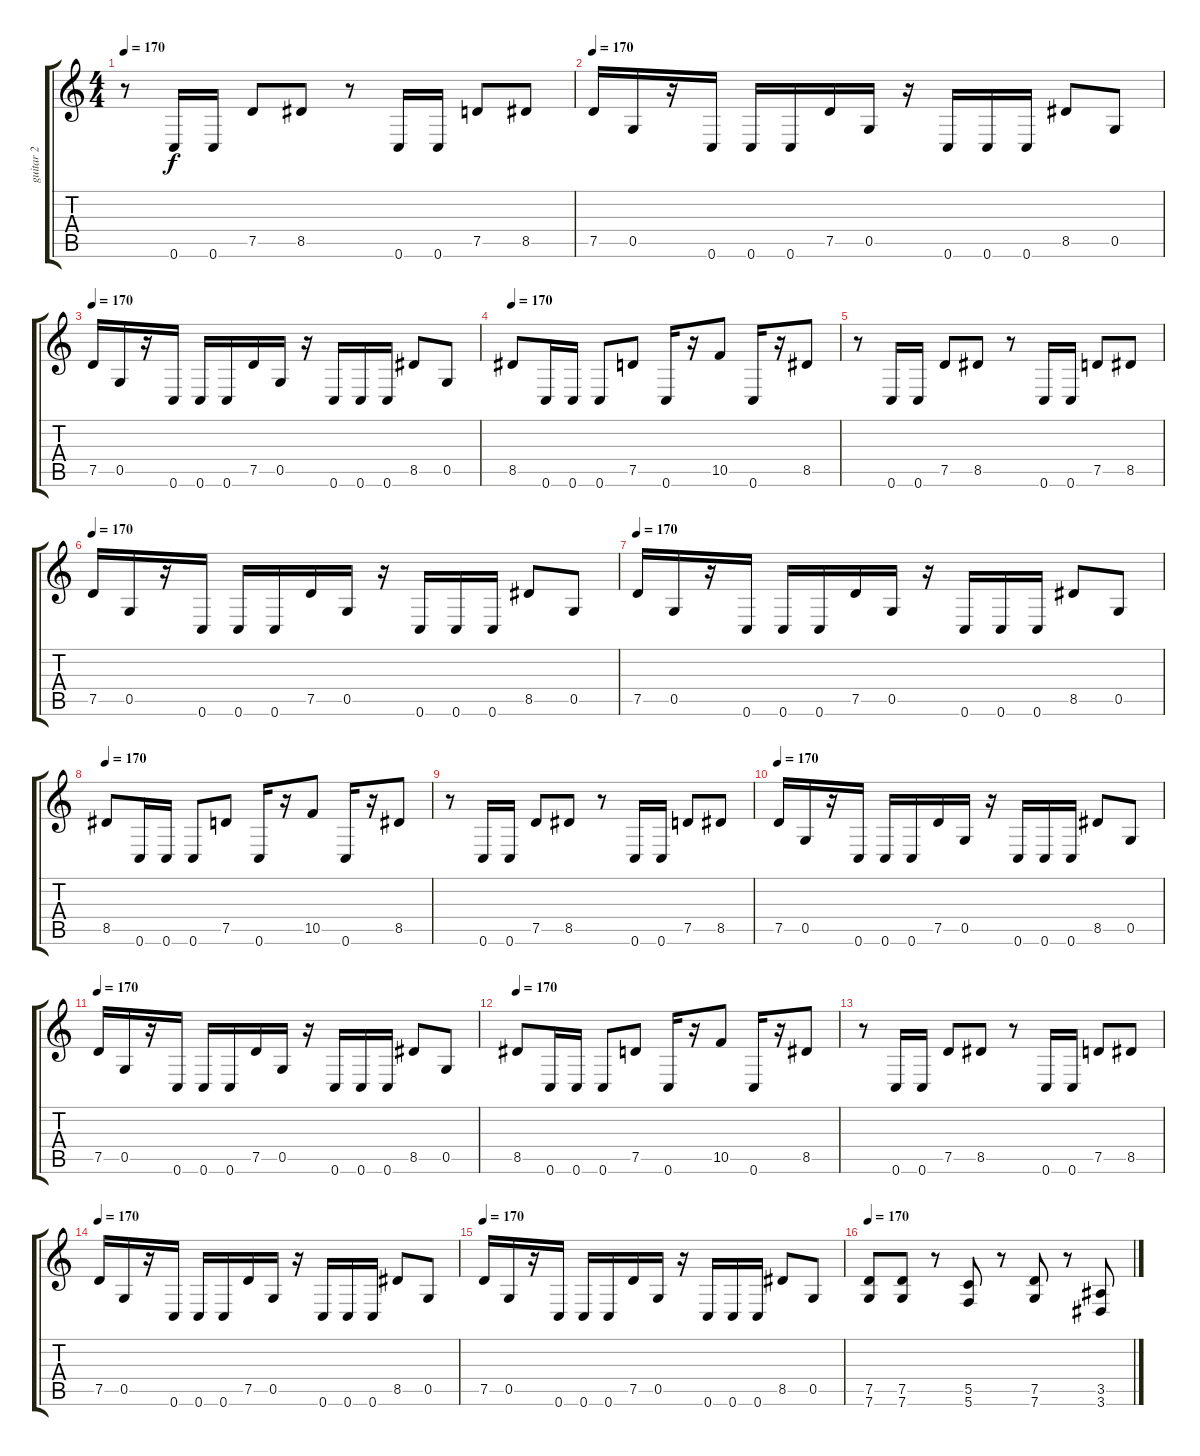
\track ("guitar 2" "guitar 2") {instrument distortionguitar}
\staff {score tabs}
\tuning (D4 A3 F3 C3 G2 C2) {hide}
\ts (4 4)
\tempo 170
\clef g2
\ks c
r.8{dy f} 0.6.16 0.6.16 7.5.8 8.5.8 r.8 0.6.16 0.6.16 7.5.8 8.5.8 |
\tempo 170
7.5.16 0.5.16 r.16 0.6.16 0.6.16 0.6.16 7.5.16 0.5.16 r.16 0.6.16 0.6.16 0.6.16 8.5.8 0.5.8 |
\tempo 170
7.5.16 0.5.16 r.16 0.6.16 0.6.16 0.6.16 7.5.16 0.5.16 r.16 0.6.16 0.6.16 0.6.16 8.5.8 0.5.8 |
\tempo 170
8.5.8 0.6.16 0.6.16 0.6.8 7.5.8 0.6.16 r.16 10.5.8 0.6.16 r.16 8.5.8 |
r.8 0.6.16 0.6.16 7.5.8 8.5.8 r.8 0.6.16 0.6.16 7.5.8 8.5.8 |
\tempo 170
7.5.16 0.5.16 r.16 0.6.16 0.6.16 0.6.16 7.5.16 0.5.16 r.16 0.6.16 0.6.16 0.6.16 8.5.8 0.5.8 |
\tempo 170
7.5.16 0.5.16 r.16 0.6.16 0.6.16 0.6.16 7.5.16 0.5.16 r.16 0.6.16 0.6.16 0.6.16 8.5.8 0.5.8 |
\tempo 170
8.5.8 0.6.16 0.6.16 0.6.8 7.5.8 0.6.16 r.16 10.5.8 0.6.16 r.16 8.5.8 |
r.8 0.6.16 0.6.16 7.5.8 8.5.8 r.8 0.6.16 0.6.16 7.5.8 8.5.8 |
\tempo 170
7.5.16 0.5.16 r.16 0.6.16 0.6.16 0.6.16 7.5.16 0.5.16 r.16 0.6.16 0.6.16 0.6.16 8.5.8 0.5.8 |
\tempo 170
7.5.16 0.5.16 r.16 0.6.16 0.6.16 0.6.16 7.5.16 0.5.16 r.16 0.6.16 0.6.16 0.6.16 8.5.8 0.5.8 |
\tempo 170
8.5.8 0.6.16 0.6.16 0.6.8 7.5.8 0.6.16 r.16 10.5.8 0.6.16 r.16 8.5.8 |
r.8 0.6.16 0.6.16 7.5.8 8.5.8 r.8 0.6.16 0.6.16 7.5.8 8.5.8 |
\tempo 170
7.5.16 0.5.16 r.16 0.6.16 0.6.16 0.6.16 7.5.16 0.5.16 r.16 0.6.16 0.6.16 0.6.16 8.5.8 0.5.8 |
\tempo 170
7.5.16 0.5.16 r.16 0.6.16 0.6.16 0.6.16 7.5.16 0.5.16 r.16 0.6.16 0.6.16 0.6.16 8.5.8 0.5.8 |
\tempo 170
(7.5 7.6).8 (7.5 7.6).8 r.8 (5.5 5.6).8 r.8 (7.5 7.6).8 r.8 (3.5 3.6).8
